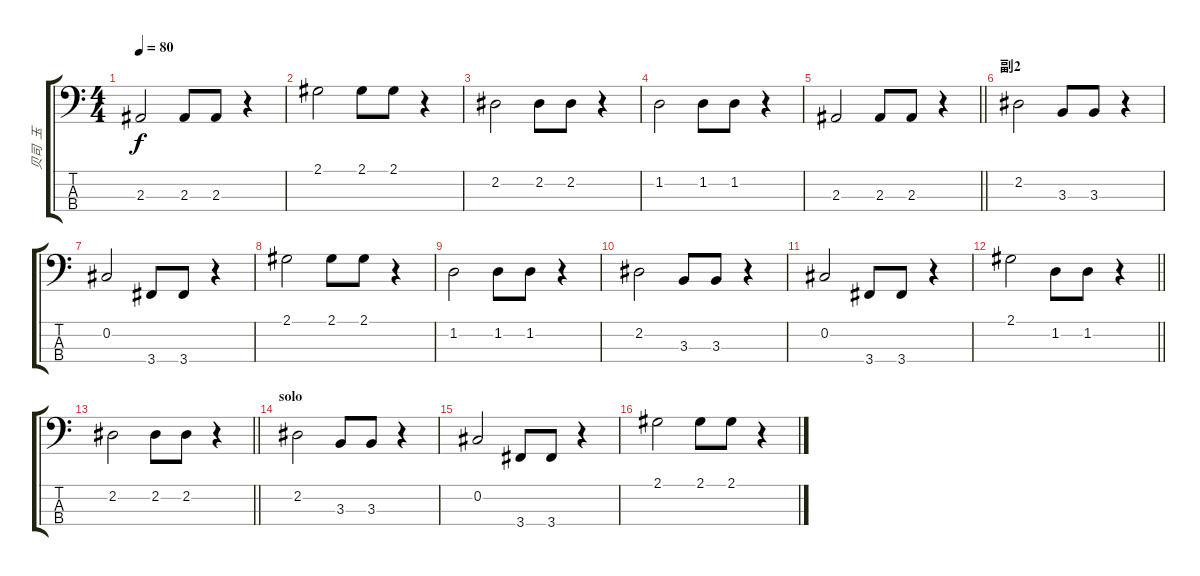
\track ("贝司  玉" "贝司  玉") {instrument electricbassfinger}
\staff {score tabs}
\tuning (Gb2 Db2 Ab1 Eb1) {hide}
\ts (4 4)
\tempo 80
\clef f4
\ks c
2.3.2{dy f} 2.3.8 2.3.8 r.4 |
2.1.2 2.1.8 2.1.8 r.4 |
2.2.2 2.2.8 2.2.8 r.4 |
1.2.2 1.2.8 1.2.8 r.4 |
\barLineRight lightlight
2.3.2 2.3.8 2.3.8 r.4 |
\section ("" "副2")
2.2.2 3.3.8 3.3.8 r.4 |
0.2.2 3.4.8 3.4.8 r.4 |
2.1.2 2.1.8 2.1.8 r.4 |
1.2.2 1.2.8 1.2.8 r.4 |
2.2.2 3.3.8 3.3.8 r.4 |
0.2.2 3.4.8 3.4.8 r.4 |
\barLineRight lightlight
2.1.2 1.2.8 1.2.8 r.4 |
\barLineRight lightlight
2.2.2 2.2.8 2.2.8 r.4 |
\section ("" "solo")
2.2.2 3.3.8 3.3.8 r.4 |
0.2.2 3.4.8 3.4.8 r.4 |
2.1.2 2.1.8 2.1.8 r.4
